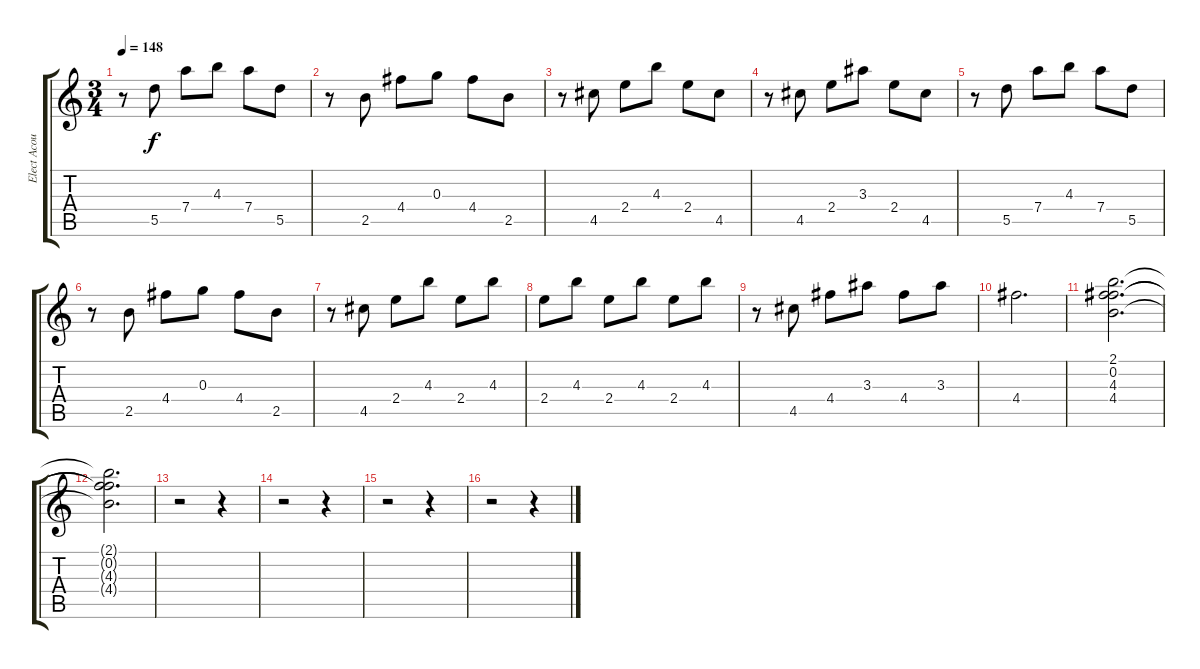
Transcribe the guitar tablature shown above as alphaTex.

\track ("Elect Acoust Fills" "Elect Acou") {instrument acousticguitarsteel}
\staff {score tabs}
\tuning (E4 B3 G4 D4 A3 E3) {hide}
\ts (3 4)
\tempo 148
\clef g2
\ks c
r.8{dy f} 5.5.8 7.4.8 4.3.8 7.4.8 5.5.8 |
r.8 2.5.8 4.4.8 0.3.8 4.4.8 2.5.8 |
r.8 4.5.8 2.4.8 4.3.8 2.4.8 4.5.8 |
r.8 4.5.8 2.4.8 3.3.8 2.4.8 4.5.8 |
r.8 5.5.8 7.4.8 4.3.8 7.4.8 5.5.8 |
r.8 2.5.8 4.4.8 0.3.8 4.4.8 2.5.8 |
r.8 4.5.8 2.4.8 4.3.8 2.4.8 4.3.8 |
2.4.8 4.3.8 2.4.8 4.3.8 2.4.8 4.3.8 |
r.8 4.5.8 4.4.8 3.3.8 4.4.8 3.3.8 |
4.4.2{d} |
(2.1 0.2 4.3 4.4).2{d} |
(2.1{t} 0.2{t} 4.3{t} 4.4{t}).2{d} |
r.2 r.4 |
r.2 r.4 |
r.2 r.4 |
r.2 r.4
